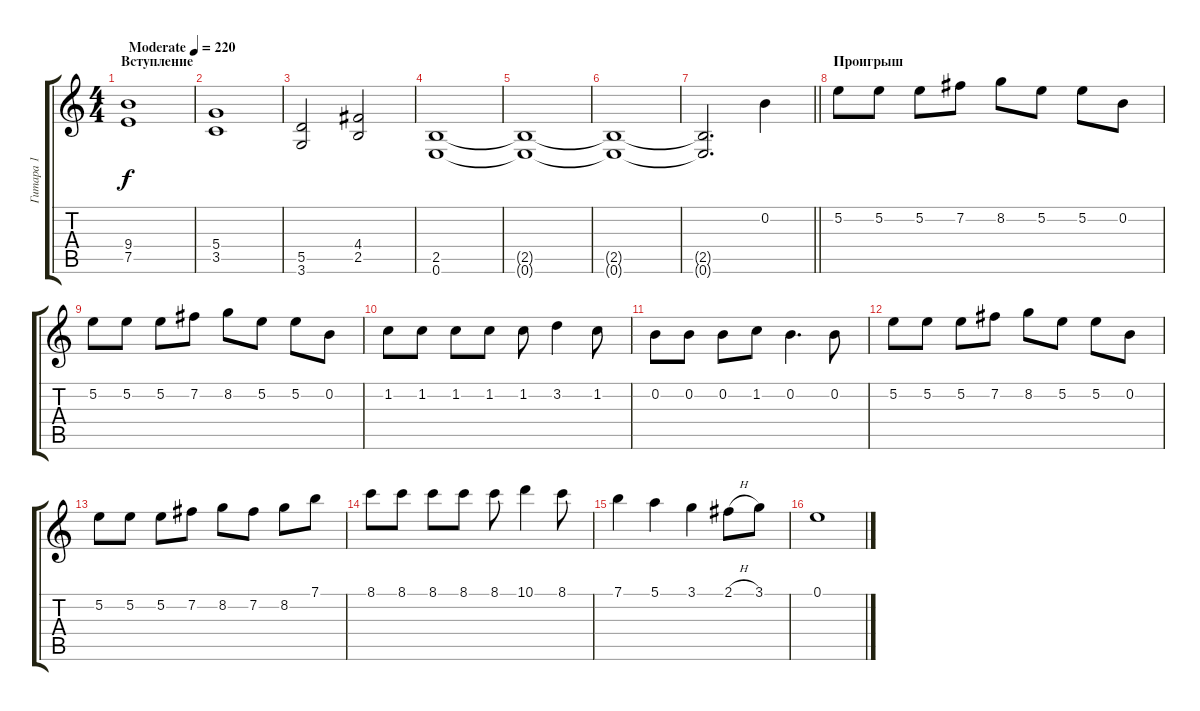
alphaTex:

\track ("Гитара 1" "Гитара 1") {instrument distortionguitar}
\staff {score tabs}
\tuning (E4 B3 G3 D3 A2 E2) {hide}
\ts (4 4)
\section ("" "Вступление")
\tempo (220 "Moderate")
\clef g2
\ks c
(9.4 7.5).1{dy f instrument distortionguitar} |
(5.4 3.5).1 |
(5.5 3.6).2 (4.4 2.5).2 |
(2.5 0.6).1 |
(2.5{t} 0.6{t}).1 |
(2.5{t} 0.6{t}).1 |
\barLineRight lightlight
(2.5{t} 0.6{t}).2{d} 0.2.4 |
\section ("" "Проигрыш")
5.2.8 5.2.8 5.2.8 7.2.8 8.2.8 5.2.8 5.2.8 0.2.8 |
5.2.8 5.2.8 5.2.8 7.2.8 8.2.8 5.2.8 5.2.8 0.2.8 |
1.2.8 1.2.8 1.2.8 1.2.8 1.2.8 3.2.4 1.2.8 |
0.2.8 0.2.8 0.2.8 1.2.8 0.2.4{d} 0.2.8 |
5.2.8 5.2.8 5.2.8 7.2.8 8.2.8 5.2.8 5.2.8 0.2.8 |
5.2.8 5.2.8 5.2.8 7.2.8 8.2.8 7.2.8 8.2.8 7.1.8 |
8.1.8 8.1.8 8.1.8 8.1.8 8.1.8 10.1.4 8.1.8 |
7.1.4 5.1.4 3.1.4 2.1{h}.8 3.1.8 |
0.1.1
